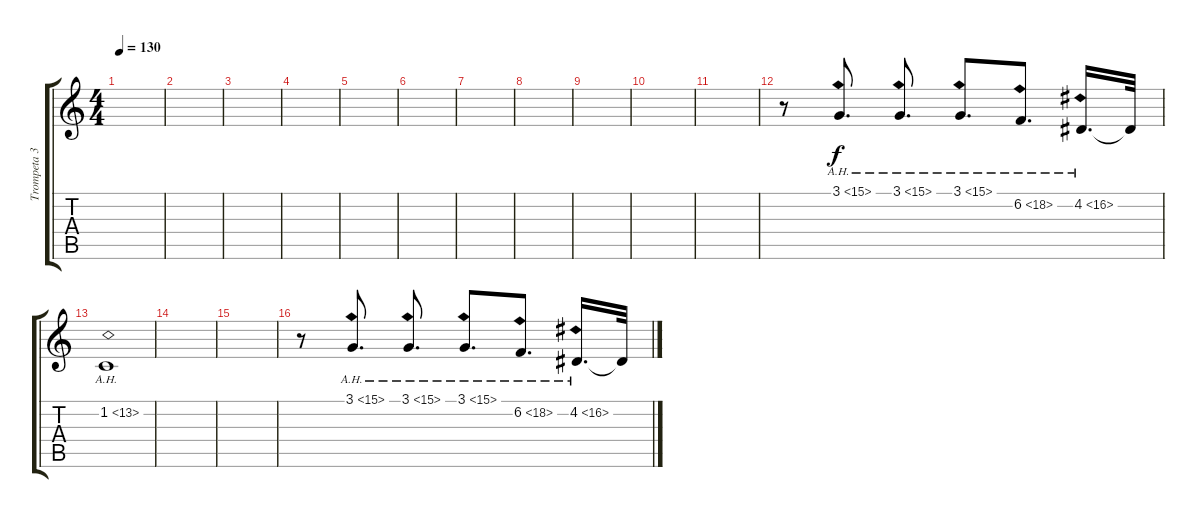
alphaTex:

\track ("Trompeta 3 /  Efectos 1" "Trompeta 3") {instrument trombone}
\staff {score tabs}
\tuning (E4 B3 G3 D3 A2 E2) {hide}
\ts (4 4)
\tempo 130
\clef g2
\ks c
|
|
|
|
|
|
|
|
|
|
|
r.8{volume 9 instrument accordion} 3.1{ah 12}.8{d} 3.1{ah 12}.8{d} 3.1{ah 12}.8{d} 6.2{ah 12}.8{d} 4.2{ah 12}.16{d} 4.2{t}.32 |
1.2{ah 12}.1 |
|
|
r.8 3.1{ah 12}.8{d volume 7 instrument tuba} 3.1{ah 12}.8{d} 3.1{ah 12}.8{d} 6.2{ah 12}.8{d} 4.2{ah 12}.16{d} 4.2{t}.32
